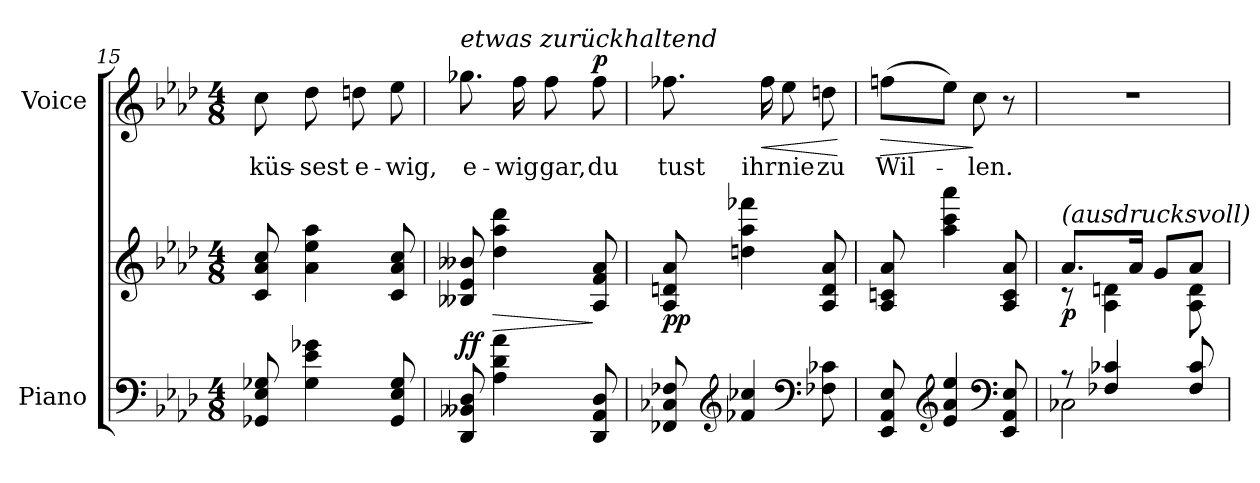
**kern	**kern	**dynam	**kern	**text	**dynam
*part2	*part2	*part2	*part1	*part1	*part1
*staff3	*staff2	*staff2/3	*staff1	*staff1	*staff1
*I"Piano	*	*	*I"Voice	*	*
*I'Pno	*	*	*	*	*
*clefF4	*clefG2	*	*clefG2	*	*
*k[b-e-a-d-]	*k[b-e-a-d-]	*	*k[b-e-a-d-]	*	*
*M4/8	*M4/8	*	*M4/8	*	*
=15	=15	=15	=15	=15	=15
8GG-X/ 8E-/ 8G-X/	8c/ 8a-/ 8cc/	.	8cc\	küs-	.
4G-\ 4e-\ 4g-X\	4a-\ 4ee-\ 4aa-\	.	8dd-\	-sest	.
.	.	.	8ddn\	e-	.
8GG-/ 8E-/ 8G-/	8c/ 8a-/ 8cc/	.	8ee-\	-wig,	.
=16	=16	=16	=16	=16	=16
!	!	!	!LO:TX:a:i:t=etwas zurückhaltend	!	!
!	!	!LO:DY:a=2	!	!	!
8DD-/ 8BB--X/ 8D-/	8B--X/ 8e-/ 8b--X/	ff	8.gg-X\	e-	.
!	!	!LO:HP:b	!	!	!
4A-\ 4d-\ 4a-\	4dd-\ 4aa-\ 4ddd-\	>	.	.	.
.	.	.	16ff\	-wig	.
.	.	.	8ff\	gar,	.
!	!	!	!	!	!LO:DY:a
8DD-/ 8AA-/ 8D-/	8A-/ 8f/ 8a-/	]	8ff\	du	p
=17	=17	=17	=17	=17	=17
!	!	!LO:DY:b	!	!	!
8FF-X/ 8C-X/ 8F-X/	8A-/ 8dn/ 8a-/	pp	8.ff-X\	tust	.
*clefG2	*	*	*	*	*
4f-X/ 4cc-X/	4ddn\ 4aa-\ 4fff-X\	.	.	.	.
!	!	!	!	!	!LO:HP:b
.	.	.	16ff-\	ihr	<
.	.	.	8ee-\	nie	.
*clefF4	*	*	*	*	*
8F-X\ 8c-X\	8A-/ 8d/ 8a-/	.	8ddn\	zu	.
.	.	.	.	.	[
=18	=18	=18	=18	=18	=18
!	!	!	!	!	!LO:HP:b
8EE-/ 8AA-/ 8E-/	8A-/ 8cn/ 8a-/	.	(8ffn\L	Wil-	>
*clefG2	*	*	*	*	*
4e-/ 4a-/ 4ee-/	4aa-\ 4ccc\ 4aaa-\	.	8ee-\J)	.	.
.	.	.	8cc\	-len.	]
*clefF4	*	*	*	*	*
8EE-/ 8AA-/ 8E-/	8A-/ 8c/ 8a-/	.	8r	.	.
=19	=19	=19	=19	=19	=19
*^	*^	*	*	*	*
!	!	!LO:TX:i:t=(ausdrucksvoll)	!	!	!	!	!
!	!	!	!	!LO:DY:b	!	!	!
8r	2C-X\	8.a-/L	8r	p	2r	.	.
4F-X/ 4c-X/	.	.	4A-\ 4dn\	.	.	.	.
.	.	16a-/Jk	.	.	.	.	.
.	.	8g/L	.	.	.	.	.
8F-/ 8c-/	.	8a-/J	8A-\ 8d\	.	.	.	.
*v	*v	*	*	*	*	*	*
*	*v	*v	*	*	*	*
=	=	=	=	=	=
*-	*-	*-	*-	*-	*-
